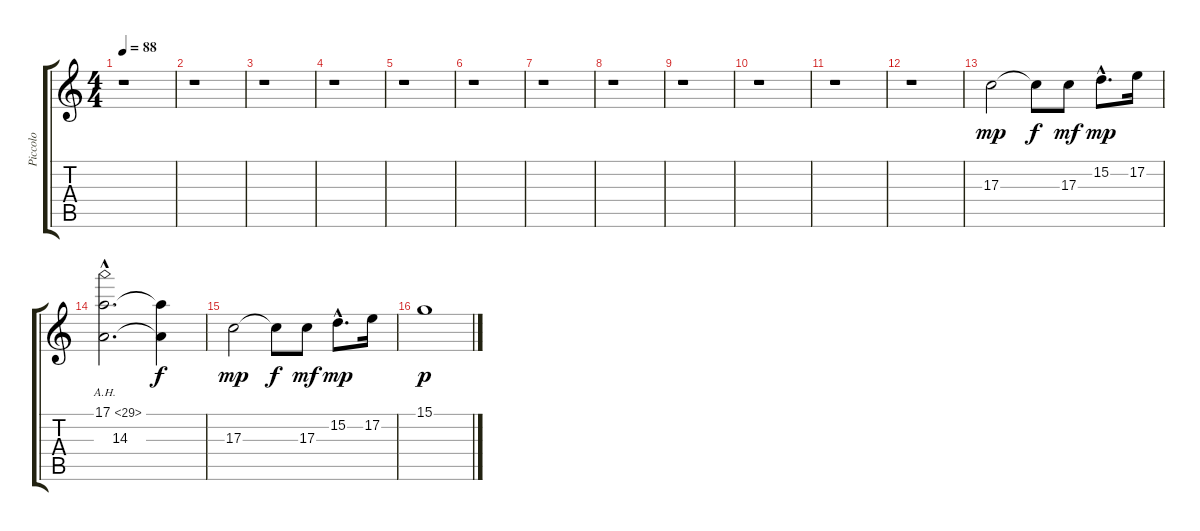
\track ("Piccolo" "Piccolo") {instrument piccolo}
\staff {score tabs}
\tuning (E4 B3 G3 D3 A2 E2) {hide}
\ts (4 4)
\tempo 88
\clef g2
\ks c
r.1{dy mp} |
r.1 |
r.1 |
r.1 |
r.1 |
r.1 |
r.1 |
r.1 |
r.1 |
r.1 |
r.1 |
r.1 |
17.3.2 17.3{t}.8{dy f} 17.3.8{dy mf} 15.2{hac}.8{d dy mp} 17.2.16 |
(17.1{ah 12 hac} 14.3{hac}).2{d} (17.1{t} 14.3{t}).4{dy f} |
17.3.2{dy mp} 17.3{t}.8{dy f} 17.3.8{dy mf} 15.2{hac}.8{d dy mp} 17.2.16 |
15.1.1{dy p}
